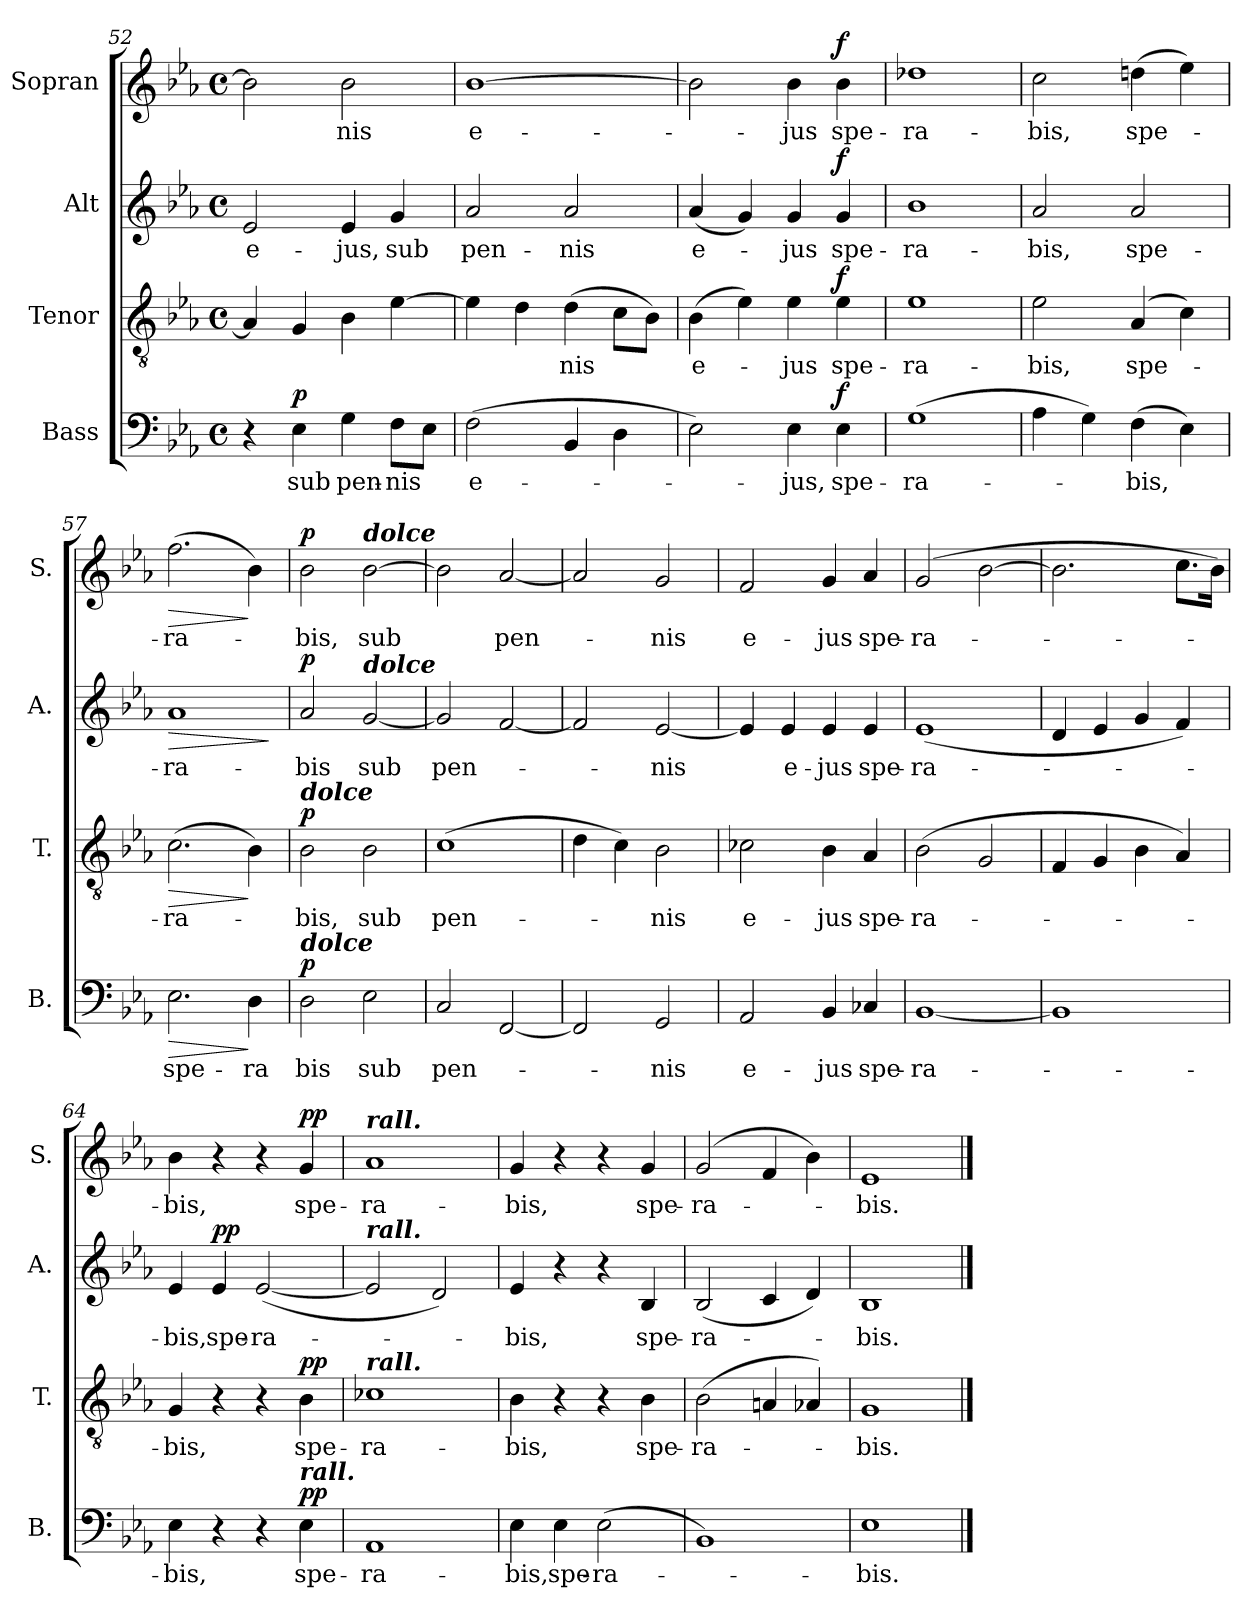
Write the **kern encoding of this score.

**kern	**text	**dynam	**kern	**text	**dynam	**kern	**text	**dynam	**kern	**text	**dynam
*part4	*part4	*part4	*part3	*part3	*part3	*part2	*part2	*part2	*part1	*part1	*part1
*staff4	*staff4	*staff4	*staff3	*staff3	*staff3	*staff2	*staff2	*staff2	*staff1	*staff1	*staff1
*I"Bass	*	*	*I"Tenor	*	*	*I"Alt	*	*	*I"Sopran	*	*
*I'B.	*	*	*I'T.	*	*	*I'A.	*	*	*I'S.	*	*
*clefF4	*	*	*clefGv2	*	*	*clefG2	*	*	*clefG2	*	*
*k[b-e-a-]	*	*	*k[b-e-a-]	*	*	*k[b-e-a-]	*	*	*k[b-e-a-]	*	*
*E-:	*	*	*E-:	*	*	*E-:	*	*	*E-:	*	*
*M4/4	*	*	*M4/4	*	*	*M4/4	*	*	*M4/4	*	*
*met(c)	*	*	*met(c)	*	*	*met(c)	*	*	*met(c)	*	*
=52	=52	=52	=52	=52	=52	=52	=52	=52	=52	=52	=52
!	!	!	!	!	!	!	!LO:LY:b	!	!	!	!
4r	.	.	4A-/]	.	.	2e-/	e-	.	2b-\]	.	.
!	!LO:LY:b	!LO:DY:a	!	!	!	!	!	!	!	!	!
4E-\	sub	p	4G/	.	.	.	.	.	.	.	.
!	!LO:LY:b	!	!	!	!	!	!LO:LY:b	!	!	!LO:LY:b	!
4G\	pen-	.	4B-\	.	.	4e-/	-jus,	.	2b-\	-nis	.
!	!LO:LY:b	!	!	!	!	!	!LO:LY:b	!	!	!	!
8F\L	-nis	.	[4e-\	.	.	4g/	sub	.	.	.	.
8E-\J	.	.	.	.	.	.	.	.	.	.	.
=53	=53	=53	=53	=53	=53	=53	=53	=53	=53	=53	=53
!	!LO:LY:b	!	!	!	!	!	!LO:LY:b	!	!	!LO:LY:b	!
(>2F\	e-	.	4e-\]	.	.	2a-/	pen-	.	[1b-	e-	.
.	.	.	4d\	.	.	.	.	.	.	.	.
!	!	!	!	!LO:LY:b	!	!	!LO:LY:b	!	!	!	!
4BB-/	.	.	(>4d\	-nis	.	2a-/	-nis	.	.	.	.
4D\	.	.	8c\L	.	.	.	.	.	.	.	.
.	.	.	8B-\J)	.	.	.	.	.	.	.	.
=54	=54	=54	=54	=54	=54	=54	=54	=54	=54	=54	=54
!	!	!	!	!LO:LY:b	!	!	!LO:LY:b	!	!	!	!
2E-\)	.	.	(>4B-\	e-	.	(<4a-/	e-	.	2b-\]	.	.
.	.	.	4e-\)	.	.	4g/)	.	.	.	.	.
!	!LO:LY:b	!	!	!LO:LY:b	!	!	!LO:LY:b	!	!	!LO:LY:b	!
4E-\	-jus,	.	4e-\	-jus	.	4g/	-jus	.	4b-\	-jus	.
!	!LO:LY:b	!LO:DY:a	!	!LO:LY:b	!LO:DY:a	!	!LO:LY:b	!LO:DY:a	!	!LO:LY:b	!LO:DY:a
4E-\	spe-	f	4e-\	spe-	f	4g/	spe-	f	4b-\	spe-	f
!!LO:PB:g=z
=55	=55	=55	=55	=55	=55	=55	=55	=55	=55	=55	=55
!	!LO:LY:b	!	!	!LO:LY:b	!	!	!LO:LY:b	!	!	!LO:LY:b	!
(>1G	-ra-	.	1e-	-ra-	.	1b-	-ra-	.	1dd-X	-ra-	.
=56	=56	=56	=56	=56	=56	=56	=56	=56	=56	=56	=56
!	!	!	!	!LO:LY:b	!	!	!LO:LY:b	!	!	!LO:LY:b	!
4A-\	.	.	2e-\	-bis,	.	2a-/	-bis,	.	2cc\	-bis,	.
4G\)	.	.	.	.	.	.	.	.	.	.	.
!	!LO:LY:b	!	!	!LO:LY:b	!	!	!LO:LY:b	!	!	!LO:LY:b	!
(>4F\	-bis,	.	(4A-/	spe-	.	2a-/	spe-	.	(>4ddn\	spe-	.
4E-\)	.	.	4c\)	.	.	.	.	.	4ee-\)	.	.
=57	=57	=57	=57	=57	=57	=57	=57	=57	=57	=57	=57
!	!LO:LY:b	!LO:HP:b	!	!LO:LY:b	!LO:HP:b	!	!LO:LY:b	!LO:HP:b	!	!LO:LY:b	!LO:HP:b
2.E-\	spe-	>	(>2.c\	-ra-	>	1a-	-ra-	>	(>2.ff\	-ra-	>
!	!LO:LY:b	!	!	!	!	!	!	!	!	!	!
4D\	-ra	]	4B-\)	.	]	.	.	.	4b-\)	.	]
.	.	.	.	.	.	.	.	]	.	.	.
=58	=58	=58	=58	=58	=58	=58	=58	=58	=58	=58	=58
!	!	!	!LO:TX:a:Bi:t=dolce	!	!	!	!	!	!	!	!
!LO:TX:a:Bi:t=dolce	!	!	!	!	!	!	!	!	!	!	!
!	!LO:LY:b	!LO:DY:a	!	!LO:LY:b	!LO:DY:a	!	!LO:LY:b	!LO:DY:a	!	!LO:LY:b	!LO:DY:a
2D\	bis	p	2B-\	-bis,	p	2a-/	-bis	p	2b-\	-bis,	p
!	!	!	!	!	!	!	!	!	!LO:TX:a:Bi:t=dolce	!	!
!	!	!	!	!	!	!LO:TX:a:Bi:t=dolce	!	!	!	!	!
!	!LO:LY:b	!	!	!LO:LY:b	!	!	!LO:LY:b	!	!	!LO:LY:b	!
2E-\	sub	.	2B-\	sub	.	[2g/	sub	.	[2b-\	sub	.
=59	=59	=59	=59	=59	=59	=59	=59	=59	=59	=59	=59
!	!LO:LY:b	!	!	!LO:LY:b	!	!	!LO:LY:b	!	!	!	!
2C/	pen-	.	(>1c	pen-	.	2g/]	pen-	.	2b-\]	.	.
!	!	!	!	!	!	!	!	!	!	!LO:LY:b	!
[2FF/	.	.	.	.	.	[2f/	.	.	[2a-/	pen-	.
!!LO:LB:g=z
=60	=60	=60	=60	=60	=60	=60	=60	=60	=60	=60	=60
2FF/]	.	.	4d\	.	.	2f/]	.	.	2a-/]	.	.
.	.	.	4c\)	.	.	.	.	.	.	.	.
!	!LO:LY:b	!	!	!LO:LY:b	!	!	!LO:LY:b	!	!	!LO:LY:b	!
2GG/	-nis	.	2B-\	-nis	.	[2e-/	-nis	.	2g/	-nis	.
=61	=61	=61	=61	=61	=61	=61	=61	=61	=61	=61	=61
!	!LO:LY:b	!	!	!LO:LY:b	!	!	!	!	!	!LO:LY:b	!
2AA-/	e-	.	2c-X\	e-	.	4e-/]	.	.	2f/	e-	.
!	!	!	!	!	!	!	!LO:LY:b	!	!	!	!
.	.	.	.	.	.	4e-/	e-	.	.	.	.
!	!LO:LY:b	!	!	!LO:LY:b	!	!	!LO:LY:b	!	!	!LO:LY:b	!
4BB-/	-jus	.	4B-\	-jus	.	4e-/	-jus	.	4g/	-jus	.
!	!LO:LY:b	!	!	!LO:LY:b	!	!	!LO:LY:b	!	!	!LO:LY:b	!
4C-X/	spe-	.	4A-/	spe-	.	4e-/	spe-	.	4a-/	spe-	.
=62	=62	=62	=62	=62	=62	=62	=62	=62	=62	=62	=62
!	!LO:LY:b	!	!	!LO:LY:b	!	!	!LO:LY:b	!	!	!LO:LY:b	!
[1BB-	-ra-	.	(>2B-\	-ra-	.	(>1e-	-ra-	.	(2g/	-ra-	.
.	.	.	2G/	.	.	.	.	.	[2b-\	.	.
=63	=63	=63	=63	=63	=63	=63	=63	=63	=63	=63	=63
1BB-]	.	.	4F/	.	.	4d/	.	.	2.b-\]	.	.
.	.	.	4G/	.	.	4e-/	.	.	.	.	.
.	.	.	4B-\	.	.	4g/	.	.	.	.	.
.	.	.	4A-/)	.	.	4f/)	.	.	8.cc\L	.	.
.	.	.	.	.	.	.	.	.	16b-\Jk)	.	.
!!LO:LB:g=z
=64	=64	=64	=64	=64	=64	=64	=64	=64	=64	=64	=64
!	!LO:LY:b	!	!	!LO:LY:b	!	!	!LO:LY:b	!	!	!LO:LY:b	!
4E-\	-bis,	.	4G/	-bis,	.	4e-/	-bis,	.	4b-\	-bis,	.
!	!	!	!	!	!	!	!LO:LY:b	!LO:DY:a	!	!	!
4r	.	.	4r	.	.	4e-/	spe-	pp	4r	.	.
!	!	!	!	!	!	!	!LO:LY:b	!	!	!	!
4r	.	.	4r	.	.	([2e-/	-ra-	.	4r	.	.
!LO:TX:a:Bi:t=rall.	!	!	!	!	!	!	!	!	!	!	!
!	!LO:LY:b	!LO:DY:a	!	!LO:LY:b	!LO:DY:a	!	!	!	!	!LO:LY:b	!LO:DY:a
4E-\	spe-	pp	4B-\	spe-	pp	.	.	.	4g/	spe-	pp
=65	=65	=65	=65	=65	=65	=65	=65	=65	=65	=65	=65
!	!	!	!	!	!	!	!	!	!LO:TX:a:Bi:t=rall.	!	!
!	!	!	!	!	!	!LO:TX:a:Bi:t=rall.	!	!	!	!	!
!	!	!	!LO:TX:a:Bi:t=rall.	!	!	!	!	!	!	!	!
!	!LO:LY:b	!	!	!LO:LY:b	!	!	!	!	!	!LO:LY:b	!
1AA-	-ra-	.	1c-X	-ra-	.	2e-/]	.	.	1a-	-ra-	.
.	.	.	.	.	.	2d/)	.	.	.	.	.
=66	=66	=66	=66	=66	=66	=66	=66	=66	=66	=66	=66
!	!LO:LY:b	!	!	!LO:LY:b	!	!	!LO:LY:b	!	!	!LO:LY:b	!
4E-\	-bis,	.	4B-\	-bis,	.	4e-/	-bis,	.	4g/	-bis,	.
!	!LO:LY:b	!	!	!	!	!	!	!	!	!	!
4E-\	spe-	.	4r	.	.	4r	.	.	4r	.	.
!	!LO:LY:b	!	!	!	!	!	!	!	!	!	!
(>2E-\	-ra-	.	4r	.	.	4r	.	.	4r	.	.
!	!	!	!	!LO:LY:b	!	!	!LO:LY:b	!	!	!LO:LY:b	!
.	.	.	4B-\	spe-	.	4B-/	spe-	.	4g/	spe-	.
=67	=67	=67	=67	=67	=67	=67	=67	=67	=67	=67	=67
!	!	!	!	!LO:LY:b	!	!	!LO:LY:b	!	!	!LO:LY:b	!
1BB-)	.	.	(>2B-\	-ra-	.	(2B-/	-ra-	.	(2g/	-ra-	.
.	.	.	4An/	.	.	4c/	.	.	4f/	.	.
.	.	.	4A-X/)	.	.	4d/)	.	.	4b-\)	.	.
=68	=68	=68	=68	=68	=68	=68	=68	=68	=68	=68	=68
!	!LO:LY:b	!	!	!LO:LY:b	!	!	!LO:LY:b	!	!	!LO:LY:b	!
1E-	-bis.	.	1G	-bis.	.	1B-	-bis.	.	1e-	-bis.	.
==	==	==	==	==	==	==	==	==	==	==	==
*-	*-	*-	*-	*-	*-	*-	*-	*-	*-	*-	*-
